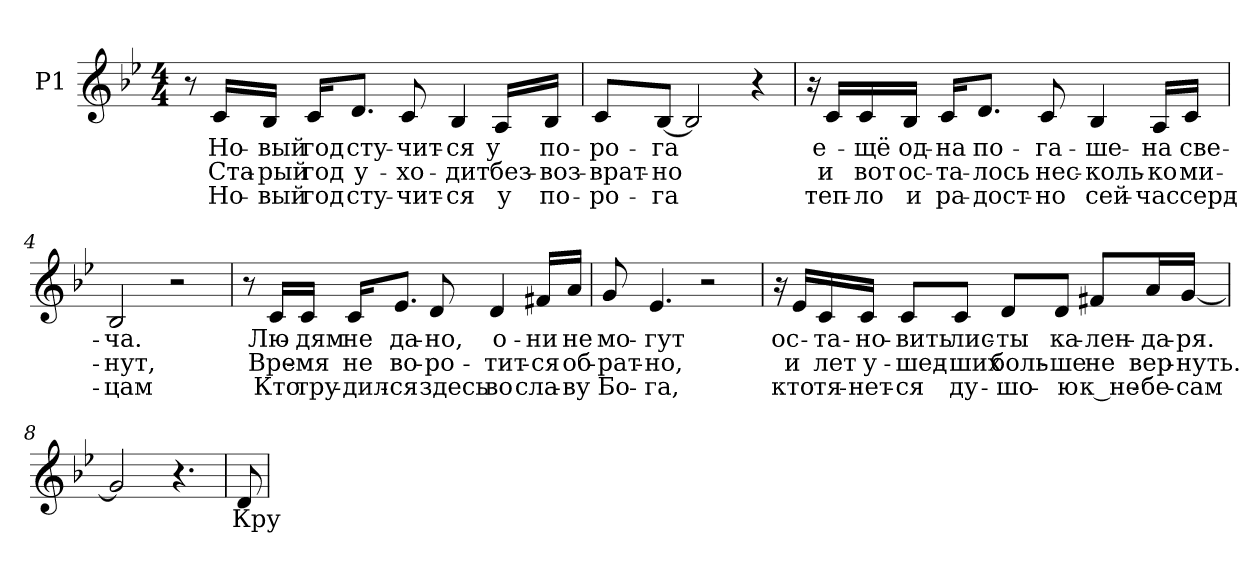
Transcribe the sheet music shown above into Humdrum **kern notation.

**kern	**text	**text	**text
*part1	*part1	*part1	*part1
*staff1	*staff1	*staff1	*staff1
*I"P1	*	*	*
!!LO:PB:g=z
*clefG2	*	*	*
*k[b-e-]	*	*	*
*B-:	*	*	*
*M4/4	*	*	*
*MM60	*	*	*
=1	=1	=1	=1
8r	.	.	.
!	!LO:LY:b:color=#000000	!LO:LY:b:color=#000000	!LO:LY:b:color=#000000
16ci/LL	Но-	Ста-	Но-
!	!LO:LY:b:color=#000000	!LO:LY:b:color=#000000	!LO:LY:b:color=#000000
16B-i/JJ	-вый	-рый	-вый
!	!LO:LY:b:color=#000000	!LO:LY:b:color=#000000	!LO:LY:b:color=#000000
16ci/KL	год	год	год
!	!LO:LY:b:color=#000000	!LO:LY:b:color=#000000	!LO:LY:b:color=#000000
8.di/J	сту-	у-	сту-
!	!LO:LY:b:color=#000000	!LO:LY:b:color=#000000	!LO:LY:b:color=#000000
8ci/	-чит-	-хо-	-чит-
!	!LO:LY:b:color=#000000	!LO:LY:b:color=#000000	!LO:LY:b:color=#000000
4B-i/	-ся	-дит	-ся
!	!LO:LY:b:color=#000000	!LO:LY:b:color=#000000	!LO:LY:b:color=#000000
16Ai/LL	у	без-	у
!	!LO:LY:b:color=#000000	!LO:LY:b:color=#000000	!LO:LY:b:color=#000000
16B-i/JJ	по-	-воз-	по-
=2	=2	=2	=2
!	!LO:LY:b:color=#000000	!LO:LY:b:color=#000000	!LO:LY:b:color=#000000
8ci/L	-ро-	-врат-	-ро-
!	!LO:LY:b:color=#000000	!LO:LY:b:color=#000000	!LO:LY:b:color=#000000
[<8B-i/J	-га	-но	-га
2B-i/]	.	.	.
4r	.	.	.
=3	=3	=3	=3
16r	.	.	.
!	!LO:LY:b:color=#000000	!LO:LY:b:color=#000000	!LO:LY:b:color=#000000
16ci/LL	е-	и	теп-
!	!LO:LY:b:color=#000000	!LO:LY:b:color=#000000	!LO:LY:b:color=#000000
16ci/	-щё	вот	-ло
!	!LO:LY:b:color=#000000	!LO:LY:b:color=#000000	!LO:LY:b:color=#000000
16B-i/JJ	од-	ос-	и
!	!LO:LY:b:color=#000000	!LO:LY:b:color=#000000	!LO:LY:b:color=#000000
16ci/KL	-на	-та-	ра-
!	!LO:LY:b:color=#000000	!LO:LY:b:color=#000000	!LO:LY:b:color=#000000
8.di/J	по-	-лось	-дост-
!	!LO:LY:b:color=#000000	!LO:LY:b:color=#000000	!LO:LY:b:color=#000000
8ci/	-га-	нес-	-но
!	!LO:LY:b:color=#000000	!LO:LY:b:color=#000000	!LO:LY:b:color=#000000
4B-i/	-ше-	-коль-	сей-
!	!LO:LY:b:color=#000000	!LO:LY:b:color=#000000	!LO:LY:b:color=#000000
16Ai/LL	-на	-ко	-час
!	!LO:LY:b:color=#000000	!LO:LY:b:color=#000000	!LO:LY:b:color=#000000
16ci/JJ	све-	ми-	серд-
=4	=4	=4	=4
!	!LO:LY:b:color=#000000	!LO:LY:b:color=#000000	!LO:LY:b:color=#000000
2B-i/	-ча.	-нут,	-цам
2r	.	.	.
!!LO:LB:g=z
=5	=5	=5	=5
8r	.	.	.
!	!LO:LY:b:color=#000000	!LO:LY:b:color=#000000	!LO:LY:b:color=#000000
16ci/LL	Лю-	Вре-	Кто
!	!LO:LY:b:color=#000000	!LO:LY:b:color=#000000	!LO:LY:b:color=#000000
16ci/JJ	-дям	-мя	тру-
!	!LO:LY:b:color=#000000	!LO:LY:b:color=#000000	!LO:LY:b:color=#000000
16ci/KL	не	не	-дил-
!	!LO:LY:b:color=#000000	!LO:LY:b:color=#000000	!LO:LY:b:color=#000000
8.e-i/J	да-	во-	-ся
!	!LO:LY:b:color=#000000	!LO:LY:b:color=#000000	!LO:LY:b:color=#000000
8di/	-но,	-ро-	здесь
!	!LO:LY:b:color=#000000	!LO:LY:b:color=#000000	!LO:LY:b:color=#000000
4di/	о-	-тит-	во
!	!LO:LY:b:color=#000000	!LO:LY:b:color=#000000	!LO:LY:b:color=#000000
16f#Xi/LL	-ни	-ся	сла-
!	!LO:LY:b:color=#000000	!LO:LY:b:color=#000000	!LO:LY:b:color=#000000
16ai/JJ	не	об-	-ву
=6	=6	=6	=6
!	!LO:LY:b:color=#000000	!LO:LY:b:color=#000000	!LO:LY:b:color=#000000
8gi/	мо-	-рат-	Бо-
!	!LO:LY:b:color=#000000	!LO:LY:b:color=#000000	!LO:LY:b:color=#000000
4.e-i/	-гут	-но,	-га,
2r	.	.	.
=7	=7	=7	=7
16r	.	.	.
!	!LO:LY:b:color=#000000	!LO:LY:b:color=#000000	!LO:LY:b:color=#000000
16e-i/LL	ос-	и	кто
!	!LO:LY:b:color=#000000	!LO:LY:b:color=#000000	!LO:LY:b:color=#000000
16ci/	-та-	лет	тя-
!	!LO:LY:b:color=#000000	!LO:LY:b:color=#000000	!LO:LY:b:color=#000000
16ci/JJ	-но-	у-	-нет-
!	!LO:LY:b:color=#000000	!LO:LY:b:color=#000000	!LO:LY:b:color=#000000
8ci/L	-вить	-шед-	-ся
!	!LO:LY:b:color=#000000	!LO:LY:b:color=#000000	!LO:LY:b:color=#000000
8ci/J	лис-	-ших	ду-
!	!LO:LY:b:color=#000000	!LO:LY:b:color=#000000	!LO:LY:b:color=#000000
8di/L	-ты	боль-	-шо-
!	!LO:LY:b:color=#000000	!LO:LY:b:color=#000000	!LO:LY:b:color=#000000
8di/J	ка-	-ше	-ю
!	!LO:LY:b:color=#000000	!LO:LY:b:color=#000000	!LO:LY:b:color=#000000
8f#Xi/L	-лен-	не	к_не-
!	!LO:LY:b:color=#000000	!LO:LY:b:color=#000000	!LO:LY:b:color=#000000
16ai/L	-да-	вер-	-бе-
!	!LO:LY:b:color=#000000	!LO:LY:b:color=#000000	!LO:LY:b:color=#000000
[<16gi/JJ	-ря.	-нуть.	-сам
=8	=8	=8	=8
2gi/]	.	.	.
4.r	.	.	.
!!LO:LB:g=z
=9	=9	=9	=9
!	!LO:LY:b:color=#000000	!	!
8di/	Кру-	.	.
=	=	=	=
*-	*-	*-	*-
